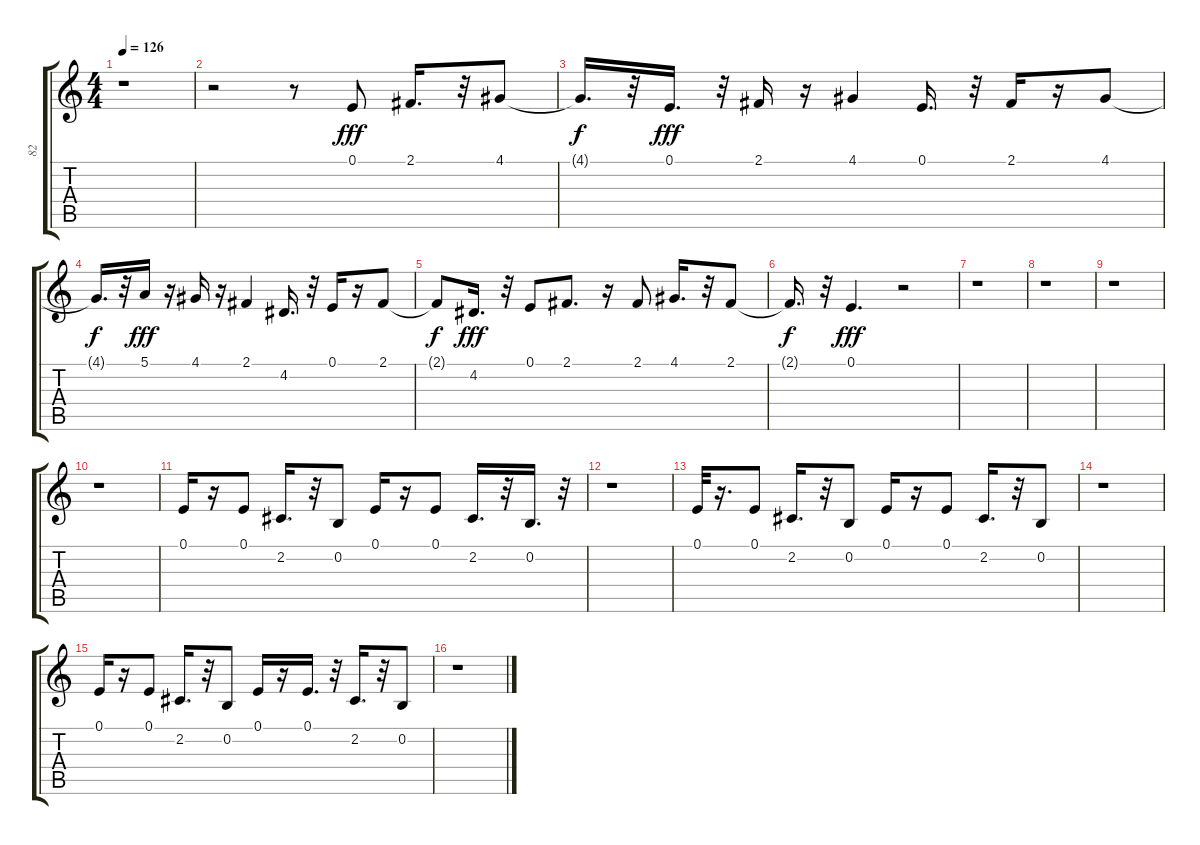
\track ("82" "82") {instrument lead2sawtooth}
\staff {score tabs}
\tuning (E4 B3 G3 D3 A2 E2) {hide}
\ts (4 4)
\tempo 126
\clef g2
\ks c
r.1{dy fff} |
r.2 r.8 0.1.8 2.1.16{d} r.32 4.1.8 |
4.1{t}.16{d dy f} r.32 0.1.16{d dy fff} r.32 2.1.16 r.16 4.1.4 0.1.16{d} r.32 2.1.16 r.16 4.1.8 |
4.1{t}.16{d dy f} r.32 5.1.16{dy fff} r.16 4.1.16 r.16 2.1.4 4.2.16{d} r.32 0.1.16 r.16 2.1.8 |
2.1{t}.8{dy f} 4.2.16{d dy fff} r.32 0.1.8 2.1.8{d} r.16 2.1.8 4.1.16{d} r.32 2.1.8 |
2.1{t}.16{d dy f} r.32 0.1.4{d dy fff} r.2 |
r.1 |
r.1 |
r.1 |
r.1 |
0.1.16 r.16 0.1.8 2.2.16{d} r.32 0.2.8 0.1.16 r.16 0.1.8 2.2.16{d} r.32 0.2.16{d} r.32 |
r.1 |
0.1.32 r.16{d} 0.1.8 2.2.16{d} r.32 0.2.8 0.1.16 r.16 0.1.8 2.2.16{d} r.32 0.2.8 |
r.1 |
0.1.16 r.16 0.1.8 2.2.16{d} r.32 0.2.8 0.1.16 r.16 0.1.16{d} r.32 2.2.16{d} r.32 0.2.8 |
r.1
